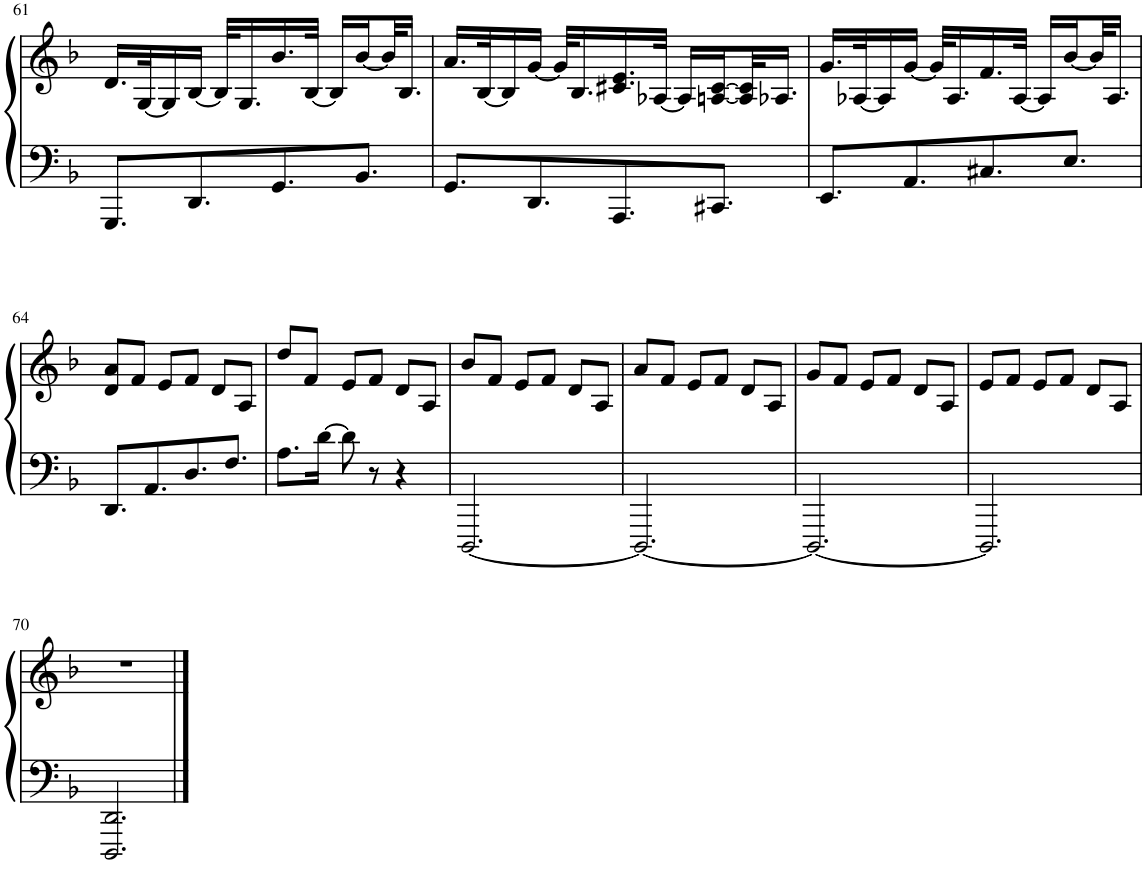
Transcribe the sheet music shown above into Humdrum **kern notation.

**kern	**kern
*part1	*part1
*staff2	*staff1
*I"Piano, Piano R	*
*I'Pno.	*
!!LO:PB:g=z
*clefF4	*clefG2
*k[b-]	*k[b-]
*M3/4	*M3/4
=61	=61
8.GGG/L	16.d/LL
.	[32G/K
.	16G/]
8.DD/	[16B-/JJ
.	32B-/KLL]
.	16.G/
8.GG/	16.b-/
.	[32B-/JJk
.	16B-/LL]
8.BB-/J	[16b-/
.	32b-/K]
.	16.B-/JJ
=62	=62
8.GG/L	16.a/LL
.	[32B-/K
.	16B-/]
8.DD/	[16g/JJ
.	32g/KLL]
.	16.B-/
8.AAA/	16.c#X/ 16.e/
.	[32A-X/JJk
.	16A-/LL]
8.CC#X/J	[16An/ [16c#/
.	32A/] 32c#/]K
.	16.A-X/JJ
=63	=63
8.EE/L	16.g/LL
.	[32A-X/K
.	16A-/]
8.AA/	[16g/JJ
.	32g/KLL]
.	16.A-/
8.C#X/	16.f/
.	[32A-/JJk
.	16A-/LL]
8.E/J	[16b-/
.	32b-/K]
.	16.A-/JJ
!!LO:LB:g=z
=64	=64
8.DD/L	8d/ 8a/L
.	8f/J
8.AA/	.
.	8e/L
8.D/	8f/J
.	8d/L
8.F/J	.
.	8A/J
=65	=65
8.A\L	8dd/L
.	8f/J
[16d\Jk	.
8d\]	8e/L
8r	8f/J
4r	8d/L
.	8A/J
=66	=66
[2.DDD/	8b-/L
.	8f/J
.	8e/L
.	8f/J
.	8d/L
.	8A/J
=67	=67
2.DDD/_	8a/L
.	8f/J
.	8e/L
.	8f/J
.	8d/L
.	8A/J
=68	=68
2.DDD/_	8g/L
.	8f/J
.	8e/L
.	8f/J
.	8d/L
.	8A/J
=69	=69
2.DDD/]	8e/L
.	8f/J
.	8e/L
.	8f/J
.	8d/L
.	8A/J
!!LO:LB:g=z
=70	=70
2.DDD/ 2.DD/	2.r
==	==
*-	*-
